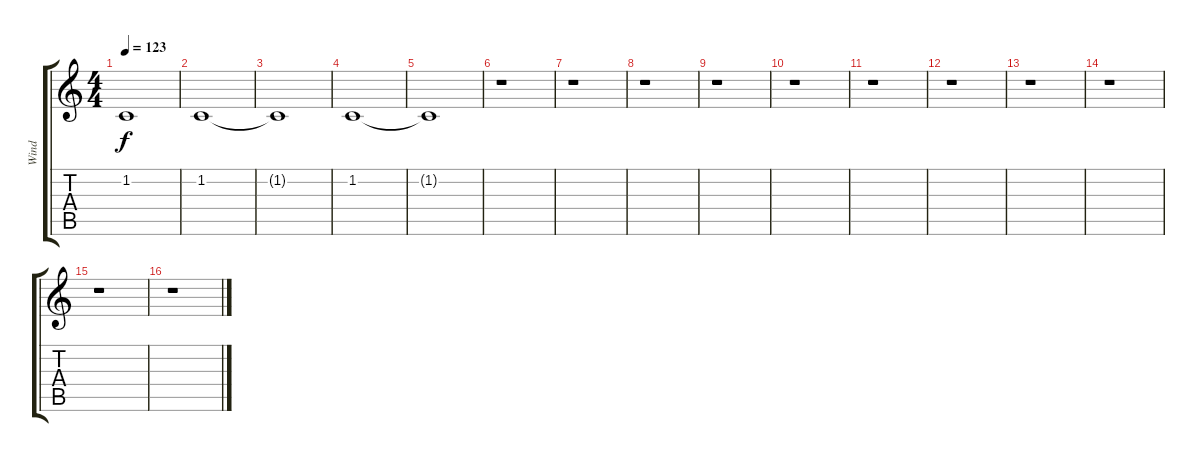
\track ("Wind" "Wind") {instrument seashore}
\staff {score tabs}
\tuning (E4 B3 G3 D3 A2 E2) {hide}
\ts (4 4)
\tempo 123
\clef g2
\ks c
1.2{t}.1{dy f} |
1.2.1 |
1.2{t}.1 |
1.2.1 |
1.2{t}.1 |
r.1 |
r.1 |
r.1 |
r.1 |
r.1 |
r.1 |
r.1 |
r.1 |
r.1 |
r.1 |
r.1
